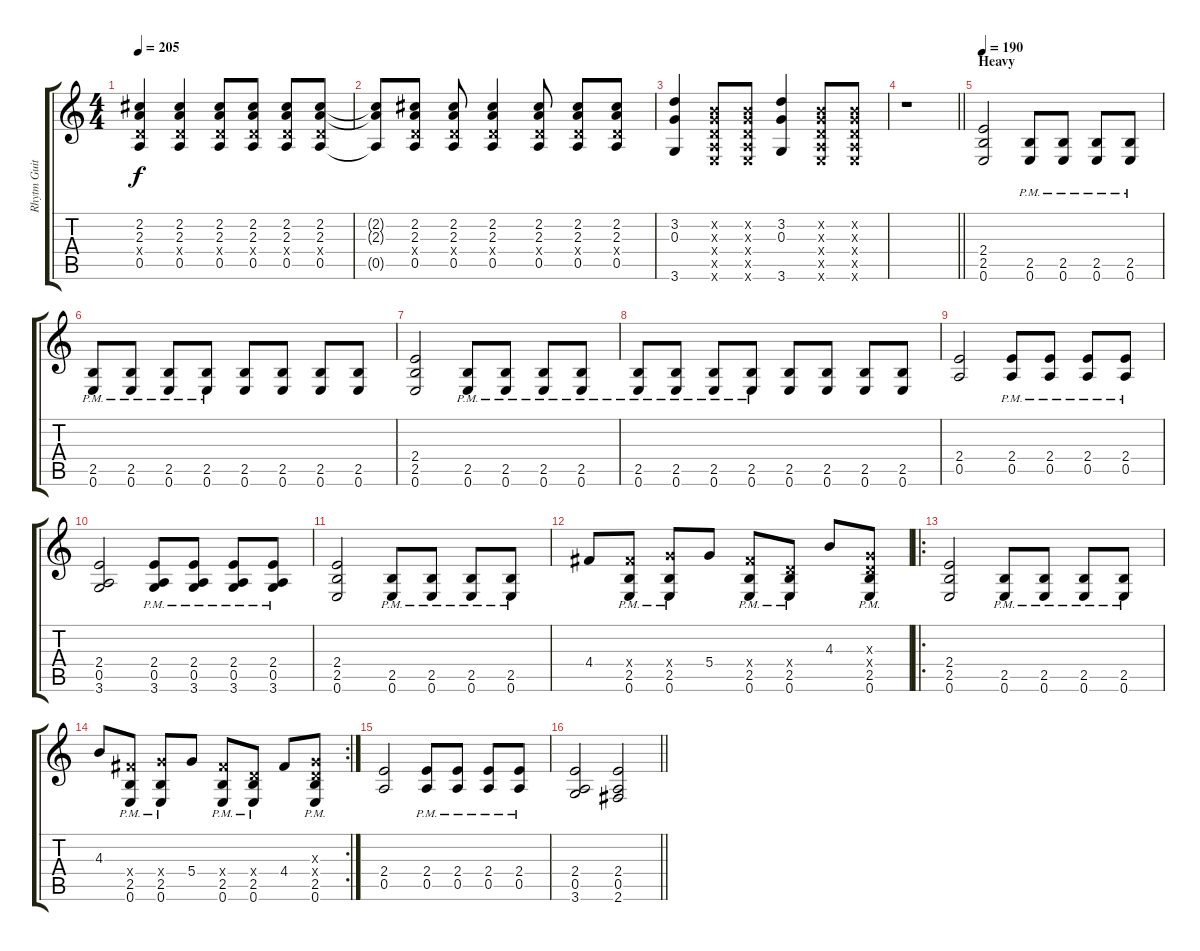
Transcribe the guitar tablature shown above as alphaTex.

\track ("Rhytm Guitar" "Rhytm Guit") {instrument electricguitarclean}
\staff {score tabs}
\tuning (E4 B3 G3 D3 A2 E2) {hide}
\ts (4 4)
\tempo 205
\clef g2
\ks c
(2.2 2.3 0.4{x} 0.5).4{dy f} (2.2 2.3 0.4{x} 0.5).4 (2.2 2.3 0.4{x} 0.5).8 (2.2 2.3 0.4{x} 0.5).8 (2.2 2.3 0.4{x} 0.5).8 (2.2 2.3 0.4{x} 0.5).8 |
(2.2{t} 2.3{t} 0.5{t}).8 (2.2 2.3 0.4{x} 0.5).8 (2.2 2.3 0.4{x} 0.5).8 (2.2 2.3 0.4{x} 0.5).4 (2.2 2.3 0.4{x} 0.5).8 (2.2 2.3 0.4{x} 0.5).8 (2.2 2.3 0.4{x} 0.5).8 |
(3.2 0.3 3.6).4 (0.2{x} 0.3{x} 0.4{x} 0.5{x} 0.6{x}).8 (0.2{x} 0.3{x} 0.4{x} 0.5{x} 0.6{x}).8 (3.2 0.3 3.6).4 (0.2{x} 0.3{x} 0.4{x} 0.5{x} 0.6{x}).8 (0.2{x} 0.3{x} 0.4{x} 0.5{x} 0.6{x}).8 |
\barLineRight lightlight
r.1 |
\section ("" "Heavy")
\tempo 190
(2.4 2.5 0.6).2 (2.5{pm} 0.6{pm}).8 (2.5{pm} 0.6{pm}).8 (2.5{pm} 0.6{pm}).8 (2.5{pm} 0.6{pm}).8 |
(2.5{pm} 0.6{pm}).8 (2.5{pm} 0.6{pm}).8 (2.5{pm} 0.6{pm}).8 (2.5{pm} 0.6{pm}).8 (2.5 0.6).8 (2.5 0.6).8 (2.5 0.6).8 (2.5 0.6).8 |
(2.4 2.5 0.6).2 (2.5{pm} 0.6{pm}).8 (2.5{pm} 0.6{pm}).8 (2.5{pm} 0.6{pm}).8 (2.5{pm} 0.6{pm}).8 |
(2.5{pm} 0.6{pm}).8 (2.5{pm} 0.6{pm}).8 (2.5{pm} 0.6{pm}).8 (2.5{pm} 0.6{pm}).8 (2.5 0.6).8 (2.5 0.6).8 (2.5 0.6).8 (2.5 0.6).8 |
(2.4 0.5).2 (2.4{pm} 0.5{pm}).8 (2.4{pm} 0.5{pm}).8 (2.4{pm} 0.5{pm}).8 (2.4{pm} 0.5{pm}).8 |
(2.4 0.5 3.6).2 (2.4{pm} 0.5{pm} 3.6{pm}).8 (2.4{pm} 0.5{pm} 3.6{pm}).8 (2.4{pm} 0.5{pm} 3.6{pm}).8 (2.4{pm} 0.5{pm} 3.6{pm}).8 |
(2.4 2.5 0.6).2 (2.5{pm} 0.6{pm}).8 (2.5{pm} 0.6{pm}).8 (2.5{pm} 0.6{pm}).8 (2.5{pm} 0.6{pm}).8 |
4.4.8 (4.4{x} 2.5{pm} 0.6{pm}).8 (5.4{x} 2.5{pm} 0.6{pm}).8 5.4.8 (4.4{x} 2.5{pm} 0.6{pm}).8 (0.4{x} 2.5{pm} 0.6{pm}).8 4.3.8 (0.3{x} 0.4{x} 2.5{pm} 0.6{pm}).8 |
\ro
(2.4 2.5 0.6).2 (2.5{pm} 0.6{pm}).8 (2.5{pm} 0.6{pm}).8 (2.5{pm} 0.6{pm}).8 (2.5{pm} 0.6{pm}).8 |
\rc 2
4.3.8 (4.4{x} 2.5{pm} 0.6{pm}).8 (5.4{x} 2.5{pm} 0.6{pm}).8 5.4.8 (4.4{x} 2.5{pm} 0.6{pm}).8 (0.4{x} 2.5{pm} 0.6{pm}).8 4.4.8 (0.3{x} 0.4{x} 2.5{pm} 0.6{pm}).8 |
(2.4 0.5).2 (2.4{pm} 0.5{pm}).8 (2.4{pm} 0.5{pm}).8 (2.4{pm} 0.5{pm}).8 (2.4{pm} 0.5{pm}).8 |
\barLineRight lightlight
(2.4 0.5 3.6).2 (2.4 0.5 2.6).2
